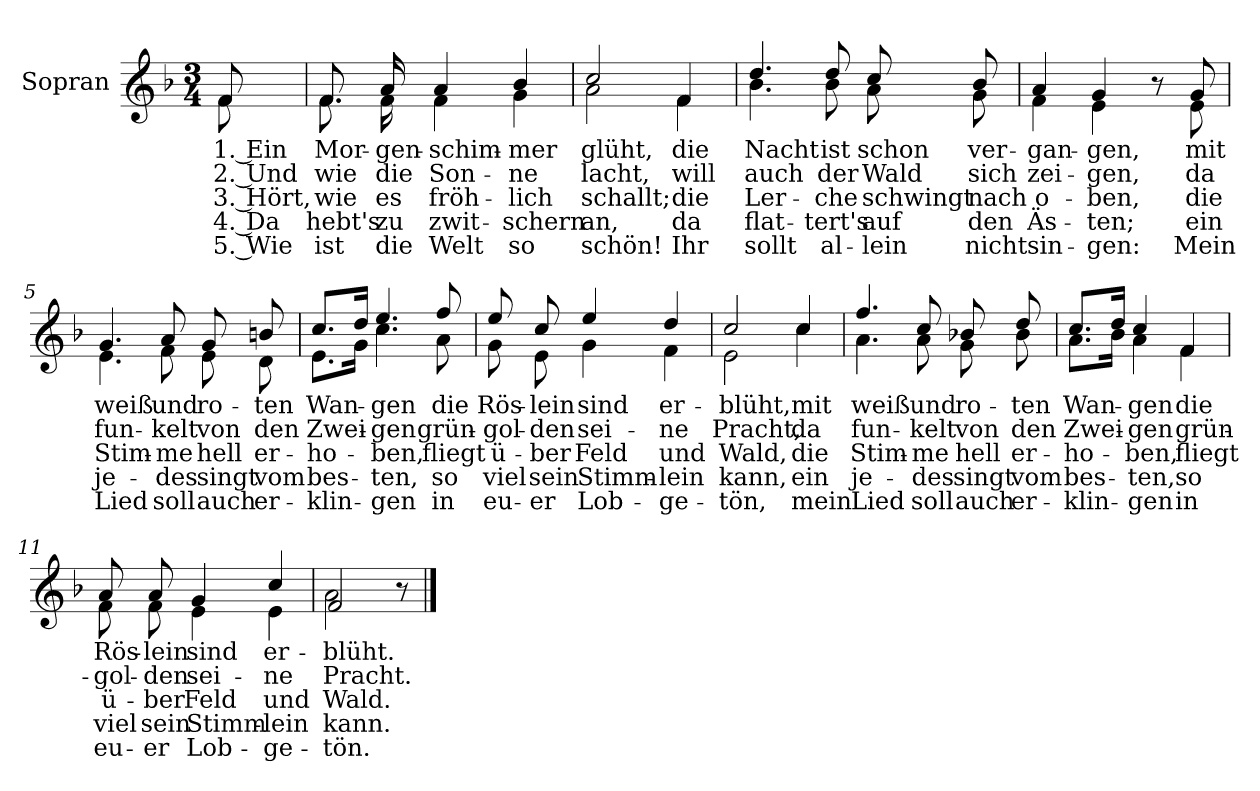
**kern	**text	**text	**text	**text	**text
*part1	*part1	*part1	*part1	*part1	*part1
*staff1	*staff1	*staff1	*staff1	*staff1	*staff1
*I"Sopran	*	*	*	*	*
*clefG2	*	*	*	*	*
*k[b-]	*	*	*	*	*
*M3/4	*	*	*	*	*
=	=	=	=	=	=
!LO:TX:a:B:t=Freudig bewegt	!	!	!	!	!
!	!LO:LY:b	!LO:LY:b	!LO:LY:b	!LO:LY:b	!LO:LY:b
*^	*	*	*	*	*
8f/	8f\	1. Ein	2. Und	3. Hört,	4. Da	5. Wie
=1	=1	=1	=1	=1	=1	=1
!	!	!LO:LY:b	!LO:LY:b	!LO:LY:b	!LO:LY:b	!LO:LY:b
8.f/	8.f\	Mor-	wie	wie	hebt's	ist
!	!	!LO:LY:b	!LO:LY:b	!LO:LY:b	!LO:LY:b	!LO:LY:b
16a/	16f\	-gen-	die	es	zu	die
!	!	!LO:LY:b	!LO:LY:b	!LO:LY:b	!LO:LY:b	!LO:LY:b
4a/	4f\	-schim-	Son-	fröh-	zwit-	Welt
!	!	!LO:LY:b	!LO:LY:b	!LO:LY:b	!LO:LY:b	!LO:LY:b
4b-/	4g\	-mer	-ne	-lich	-schern	so
=2	=2	=2	=2	=2	=2	=2
!	!	!LO:LY:b	!LO:LY:b	!LO:LY:b	!LO:LY:b	!LO:LY:b
2cc/	2a\	glüht,	lacht,	schallt;	an,	schön!
!	!	!LO:LY:b	!LO:LY:b	!LO:LY:b	!LO:LY:b	!LO:LY:b
4f/	4f\	die	will	die	da	Ihr
=3	=3	=3	=3	=3	=3	=3
!	!	!LO:LY:b	!LO:LY:b	!LO:LY:b	!LO:LY:b	!LO:LY:b
4.dd/	4.b-\	Nacht	auch	Ler-	flat-	sollt
!	!	!LO:LY:b	!LO:LY:b	!LO:LY:b	!LO:LY:b	!LO:LY:b
8dd/	8b-\	ist	der	-che	-tert's	al-
!	!	!LO:LY:b	!LO:LY:b	!LO:LY:b	!LO:LY:b	!LO:LY:b
8cc/	8a\	schon	Wald	schwingt	auf	-lein
!	!	!LO:LY:b	!LO:LY:b	!LO:LY:b	!LO:LY:b	!LO:LY:b
8b-/	8g\	ver-	sich	nach	den	nicht
!!LO:LB:g=z	!!
=4	=4	=4	=4	=4	=4	=4
!	!	!LO:LY:b	!LO:LY:b	!LO:LY:b	!LO:LY:b	!LO:LY:b
4a/	4f\	-gan-	zei-	o-	Äs-	sin-
!	!	!LO:LY:b	!LO:LY:b	!LO:LY:b	!LO:LY:b	!LO:LY:b
4g/	4e\	-gen,	-gen,	-ben,	-ten;	-gen:
8r	8ryy	.	.	.	.	.
!	!	!LO:LY:b	!LO:LY:b	!LO:LY:b	!LO:LY:b	!LO:LY:b
8g/	8e\	mit	da	die	ein	Mein
=5	=5	=5	=5	=5	=5	=5
!	!	!LO:LY:b	!LO:LY:b	!LO:LY:b	!LO:LY:b	!LO:LY:b
4.g/	4.e\	weiß	fun-	Stim-	je-	Lied
!	!	!LO:LY:b	!LO:LY:b	!LO:LY:b	!LO:LY:b	!LO:LY:b
8a/	8f\	und	-kelt	-me	-des	soll
!	!	!LO:LY:b	!LO:LY:b	!LO:LY:b	!LO:LY:b	!LO:LY:b
8g/	8e\	ro-	von	hell	singt	auch
!	!	!LO:LY:b	!LO:LY:b	!LO:LY:b	!LO:LY:b	!LO:LY:b
8bn/	8d\	-ten	den	er-	vom	er-
=6	=6	=6	=6	=6	=6	=6
!	!	!LO:LY:b	!LO:LY:b	!LO:LY:b	!LO:LY:b	!LO:LY:b
8.cc/L	8.e\L	Wan-	Zwei-	-ho-	bes-	-klin-
16dd/Jk	16g\Jk	.	.	.	.	.
!	!	!LO:LY:b	!LO:LY:b	!LO:LY:b	!LO:LY:b	!LO:LY:b
4.ee/	4.cc\	-gen	-gen	-ben,	-ten,	-gen
!	!	!LO:LY:b	!LO:LY:b	!LO:LY:b	!LO:LY:b	!LO:LY:b
8ff/	8a\	die	grün-	fliegt	so	in
!!LO:LB:g=z	!!
=7	=7	=7	=7	=7	=7	=7
!	!	!LO:LY:b	!LO:LY:b	!LO:LY:b	!LO:LY:b	!LO:LY:b
8ee/	8g\	Rös-	-gol-	ü-	viel	eu-
!	!	!LO:LY:b	!LO:LY:b	!LO:LY:b	!LO:LY:b	!LO:LY:b
8cc/	8e\	-lein	-den	-ber	sein	-er
!	!	!LO:LY:b	!LO:LY:b	!LO:LY:b	!LO:LY:b	!LO:LY:b
4ee/	4g\	sind	sei-	Feld	Stimm-	Lob-
!	!	!LO:LY:b	!LO:LY:b	!LO:LY:b	!LO:LY:b	!LO:LY:b
4dd/	4f\	er-	-ne	und	-lein	-ge-
=8	=8	=8	=8	=8	=8	=8
!	!	!LO:LY:b	!LO:LY:b	!LO:LY:b	!LO:LY:b	!LO:LY:b
2cc/	2e\	-blüht,	Pracht,	Wald,	kann,	-tön,
!	!	!LO:LY:b	!LO:LY:b	!LO:LY:b	!LO:LY:b	!LO:LY:b
4cc/	4cc\	mit	da	die	ein	mein
=9	=9	=9	=9	=9	=9	=9
!	!	!LO:LY:b	!LO:LY:b	!LO:LY:b	!LO:LY:b	!LO:LY:b
4.ff/	4.a\	weiß	fun-	Stim-	je-	Lied
!	!	!LO:LY:b	!LO:LY:b	!LO:LY:b	!LO:LY:b	!LO:LY:b
8cc/	8a\	und	-kelt	-me	-des	soll
!	!	!LO:LY:b	!LO:LY:b	!LO:LY:b	!LO:LY:b	!LO:LY:b
8b-X/	8g\	ro-	von	hell	singt	auch
!	!	!LO:LY:b	!LO:LY:b	!LO:LY:b	!LO:LY:b	!LO:LY:b
8dd/	8b-\	-ten	den	er-	vom	er-
!!LO:LB:g=z	!!
=10	=10	=10	=10	=10	=10	=10
!	!	!LO:LY:b	!LO:LY:b	!LO:LY:b	!LO:LY:b	!LO:LY:b
8.cc/L	8.a\L	Wan-	Zwei-	-ho-	bes-	-klin-
16dd/Jk	16b-\Jk	.	.	.	.	.
!	!	!LO:LY:b	!LO:LY:b	!LO:LY:b	!LO:LY:b	!LO:LY:b
4cc/	4a\	-gen	-gen	-ben,	-ten,	-gen
!	!	!LO:LY:b	!LO:LY:b	!LO:LY:b	!LO:LY:b	!LO:LY:b
4f/	4f\	die	grün-	fliegt	so	in
=11	=11	=11	=11	=11	=11	=11
!	!	!LO:LY:b	!LO:LY:b	!LO:LY:b	!LO:LY:b	!LO:LY:b
8a/	8f\	Rös-	-gol-	ü-	viel	eu-
!	!	!LO:LY:b	!LO:LY:b	!LO:LY:b	!LO:LY:b	!LO:LY:b
8a/	8f\	-lein	-den	-ber	sein	-er
!	!	!LO:LY:b	!LO:LY:b	!LO:LY:b	!LO:LY:b	!LO:LY:b
4g/	4e\	sind	sei-	Feld	Stimm-	Lob-
!	!	!LO:LY:b	!LO:LY:b	!LO:LY:b	!LO:LY:b	!LO:LY:b
4cc/	4e\	er-	-ne	und	-lein	-ge-
=12	=12	=12	=12	=12	=12	=12
!	!	!LO:LY:b	!LO:LY:b	!LO:LY:b	!LO:LY:b	!LO:LY:b
2f/	2a\	-blüht.	Pracht.	Wald.	kann.	-tön.
8r	8ryy	.	.	.	.	.
*v	*v	*	*	*	*	*
==	==	==	==	==	==
*-	*-	*-	*-	*-	*-
